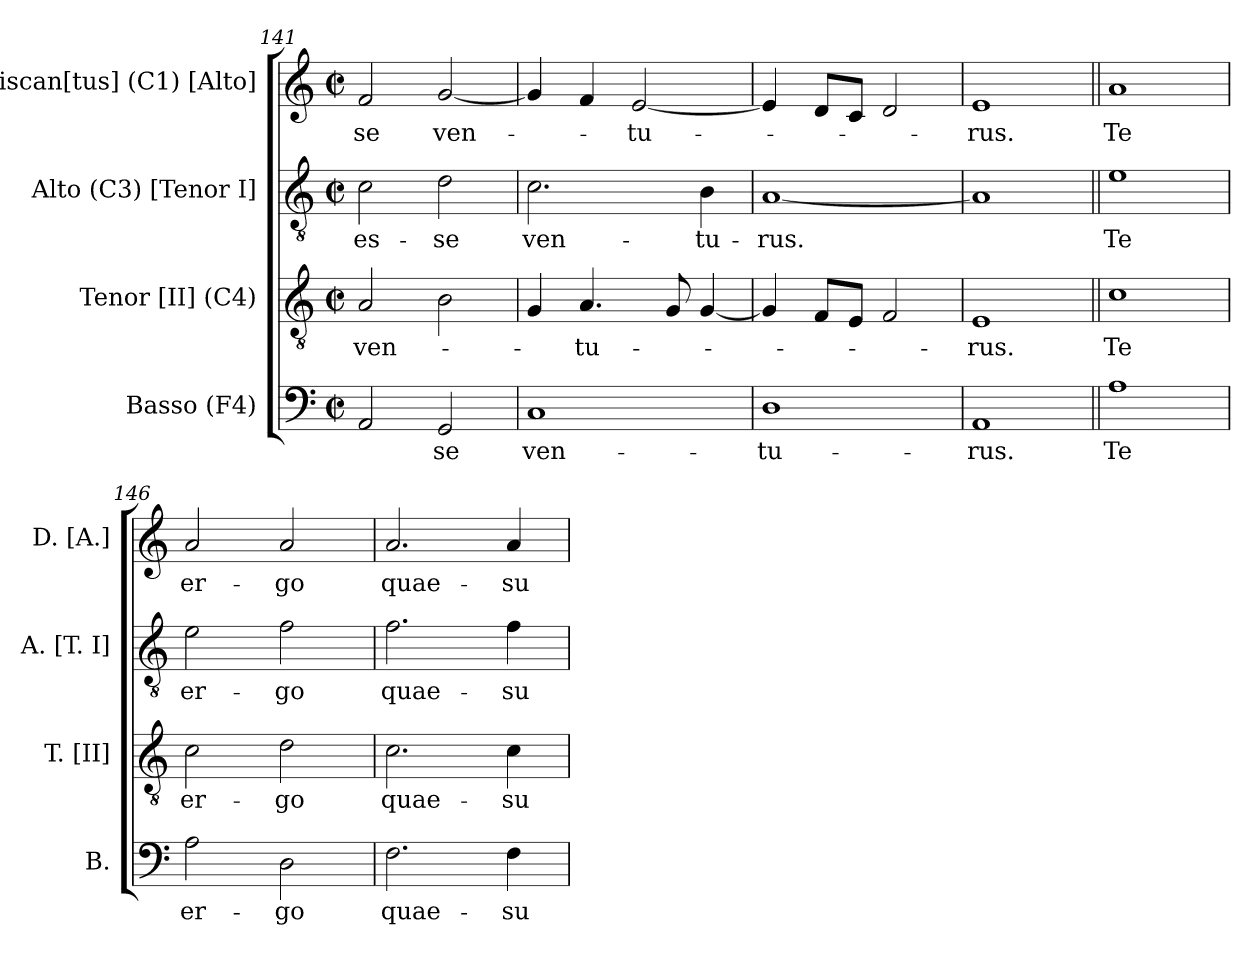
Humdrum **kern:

**kern	**text	**kern	**text	**kern	**text	**kern	**text
*part4	*part4	*part3	*part3	*part2	*part2	*part1	*part1
*staff4	*staff4	*staff3	*staff3	*staff2	*staff2	*staff1	*staff1
*I"Basso (F4)	*	*I"Tenor [II] (C4)	*	*I"Alto (C3) [Tenor I]	*	*I"Discan[tus] (C1) [Alto]	*
*I'B.	*	*I'T. [II]	*	*I'A. [T. I]	*	*I'D. [A.]	*
*clefF4	*	*clefGv2	*	*clefGv2	*	*clefG2	*
*	*	*ITrd7c12	*	*ITrd7c12	*	*	*
*k[]	*	*k[]	*	*k[]	*	*k[]	*
*C:	*	*C:	*	*C:	*	*C:	*
*M2/2	*	*M2/2	*	*M2/2	*	*M2/2	*
*met(c|)	*	*met(c|)	*	*met(c|)	*	*met(c|)	*
=141	=141	=141	=141	=141	=141	=141	=141
!	!	!	!LO:LY:b:color=#000000	!	!	!	!
!	!	!	!	!	!LO:LY:b:color=#000000	!	!
!	!	!	!	!	!	!	!LO:LY:b:color=#000000
2AAi/	.	2AAi/	ven-	2Ci\	es-	2fi/	-se
!	!LO:LY:b:color=#000000	!	!	!	!	!	!
!	!	!	!	!	!LO:LY:b:color=#000000	!	!
!	!	!	!	!	!	!	!LO:LY:b:color=#000000
2GGi/	-se	2BBi\	.	2Di\	-se	[<2gi/	ven-
=142	=142	=142	=142	=142	=142	=142	=142
!	!LO:LY:b:color=#000000	!	!	!	!	!	!
!	!	!	!	!	!LO:LY:b:color=#000000	!	!
1Ci	ven-	4GGi/	.	2.Ci\	ven-	4gi/]	.
!	!	!	!LO:LY:b:color=#000000	!	!	!	!
.	.	4.AAi/	-tu-	.	.	4fi/	.
!	!	!	!	!	!	!	!LO:LY:b:color=#000000
.	.	.	.	.	.	[<2ei/	-tu-
.	.	8GGi/	.	.	.	.	.
!	!	!	!	!	!LO:LY:b:color=#000000	!	!
.	.	[<4GGi/	.	4BBi\	-tu-	.	.
=143	=143	=143	=143	=143	=143	=143	=143
!	!LO:LY:b:color=#000000	!	!	!	!	!	!
!	!	!	!	!	!LO:LY:b:color=#000000	!	!
1Di	-tu-	4GGi/]	.	[<1AAi	-rus.	4ei/]	.
.	.	8FFi/L	.	.	.	8di/L	.
.	.	8EEi/J	.	.	.	8ci/J	.
.	.	2FFi/	.	.	.	2di/	.
=144	=144	=144	=144	=144	=144	=144	=144
!	!LO:LY:b:color=#000000	!	!	!	!	!	!
!	!	!	!LO:LY:b:color=#000000	!	!	!	!
!	!	!	!	!	!	!	!LO:LY:b:color=#000000
1AAi	-rus.	1EEi	-rus.	1AAi]	.	1ei	-rus.
!!LO:PB:g=z
=145||	=145||	=145||	=145||	=145||	=145||	=145||	=145||
!	!LO:LY:b:color=#000000	!	!	!	!	!	!
!	!	!	!LO:LY:b:color=#000000	!	!	!	!
!	!	!	!	!	!LO:LY:b:color=#000000	!	!
!	!	!	!	!	!	!	!LO:LY:b:color=#000000
1Ai	Te	1Ci	Te	1Ei	Te	1ai	Te
=146	=146	=146	=146	=146	=146	=146	=146
!	!LO:LY:b:color=#000000	!	!	!	!	!	!
!	!	!	!LO:LY:b:color=#000000	!	!	!	!
!	!	!	!	!	!LO:LY:b:color=#000000	!	!
!	!	!	!	!	!	!	!LO:LY:b:color=#000000
2Ai\	er-	2Ci\	er-	2Ei\	er-	2ai/	er-
!	!LO:LY:b:color=#000000	!	!	!	!	!	!
!	!	!	!LO:LY:b:color=#000000	!	!	!	!
!	!	!	!	!	!LO:LY:b:color=#000000	!	!
!	!	!	!	!	!	!	!LO:LY:b:color=#000000
2Di\	-go	2Di\	-go	2Fi\	-go	2ai/	-go
=147	=147	=147	=147	=147	=147	=147	=147
!	!LO:LY:b:color=#000000	!	!	!	!	!	!
!	!	!	!LO:LY:b:color=#000000	!	!	!	!
!	!	!	!	!	!LO:LY:b:color=#000000	!	!
!	!	!	!	!	!	!	!LO:LY:b:color=#000000
2.Fi\	quae-	2.Ci\	quae-	2.Fi\	quae-	2.ai/	quae-
!	!LO:LY:b:color=#000000	!	!	!	!	!	!
!	!	!	!LO:LY:b:color=#000000	!	!	!	!
!	!	!	!	!	!LO:LY:b:color=#000000	!	!
!	!	!	!	!	!	!	!LO:LY:b:color=#000000
4Fi\	-su-	4Ci\	-su-	4Fi\	-su-	4ai/	-su-
=	=	=	=	=	=	=	=
*-	*-	*-	*-	*-	*-	*-	*-
